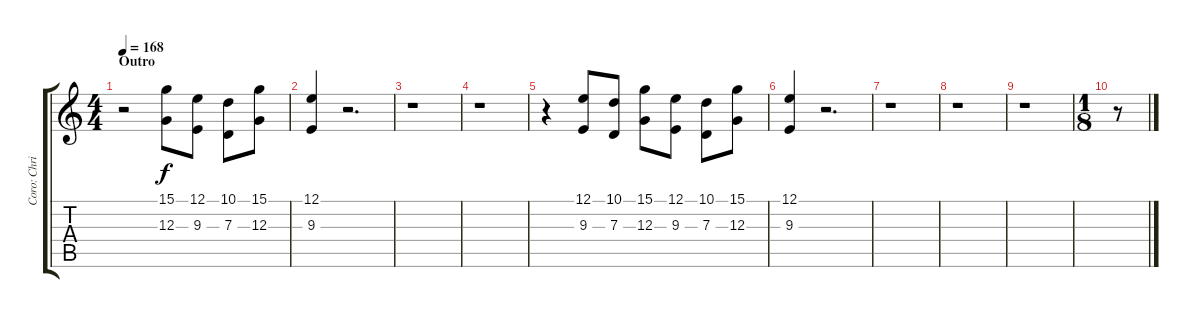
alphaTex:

\track ("Coro: Chris y James" "Coro: Chri") {instrument choiraahs}
\staff {score tabs}
\tuning (E4 B3 G3 D3 A2 E2) {hide}
\ts (4 4)
\section ("" "Outro")
\tempo 168
\clef g2
\ks c
r.2{dy f} (15.1 12.3).8 (12.1 9.3).8 (10.1 7.3).8 (15.1 12.3).8 |
(12.1 9.3).4 r.2{d} |
r.1 |
r.1 |
r.4 (12.1 9.3).8 (10.1 7.3).8 (15.1 12.3).8 (12.1 9.3).8 (10.1 7.3).8 (15.1 12.3).8 |
(12.1 9.3).4 r.2{d} |
r.1 |
r.1 |
r.1 |
\ts (1 8)
r.8
